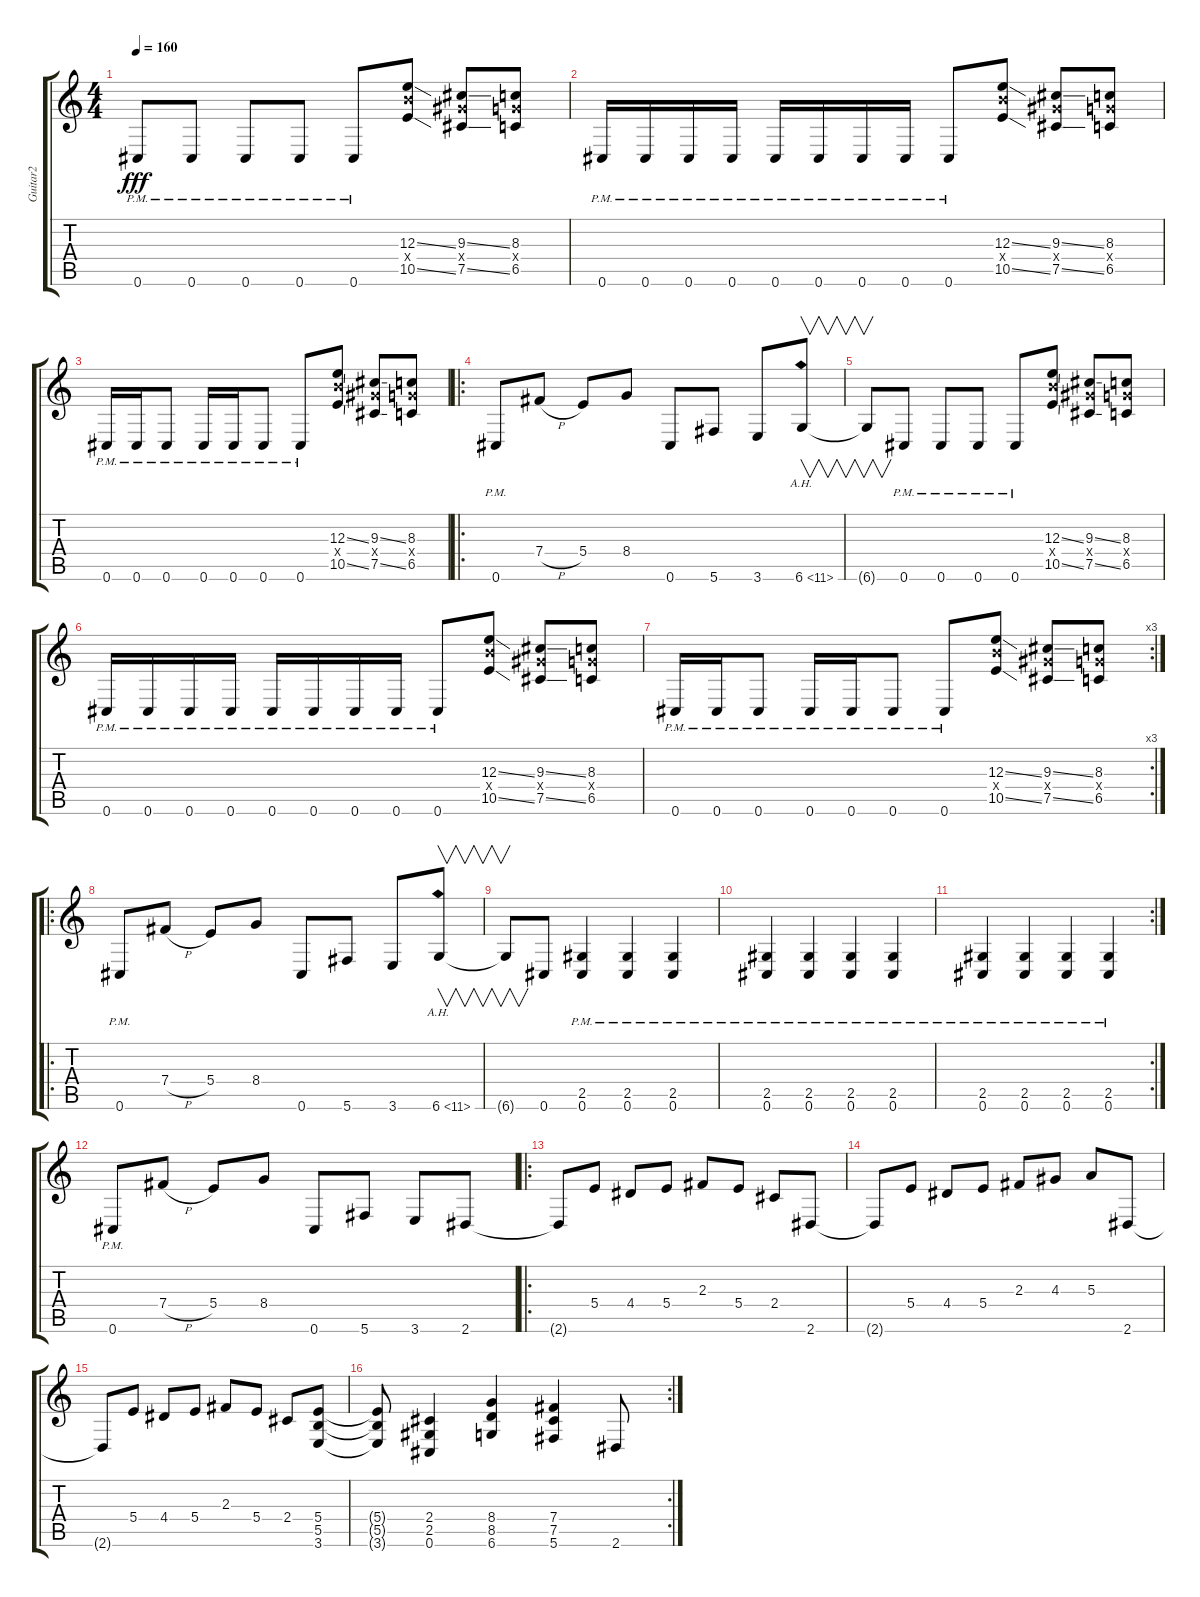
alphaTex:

\track ("Guitar2" "Guitar2") {instrument overdrivenguitar}
\staff {score tabs}
\tuning (Db4 Ab3 E3 B2 Gb2 Db2) {hide}
\ts (4 4)
\tempo 160
\clef g2
\ks c
0.6{pm}.8{dy fff} 0.6{pm}.8 0.6{pm}.8 0.6{pm}.8 0.6{pm}.8 (12.3{ss} 12.4{x} 10.5{ss}).8 (9.3{ss} 9.4{x} 7.5{ss}).8 (8.3 8.4{x} 6.5).8 |
0.6{pm}.16 0.6{pm}.16 0.6{pm}.16 0.6{pm}.16 0.6{pm}.16 0.6{pm}.16 0.6{pm}.16 0.6{pm}.16 0.6{pm}.8 (12.3{ss} 12.4{x} 10.5{ss}).8 (9.3{ss} 9.4{x} 7.5{ss}).8 (8.3 8.4{x} 6.5).8 |
0.6{pm}.16 0.6{pm}.16 0.6{pm}.8 0.6{pm}.16 0.6{pm}.16 0.6{pm}.8 0.6{pm}.8 (12.3{ss} 12.4{x} 10.5{ss}).8 (9.3{ss} 9.4{x} 7.5{ss}).8 (8.3 8.4{x} 6.5).8 |
\ro
0.6{pm}.8 7.4{h}.8 5.4.8 8.4.8 0.6.8 5.6.8 3.6.8 6.6{ah 5}.8{v} |
6.6{t}.8{v} 0.6{pm}.8 0.6{pm}.8 0.6{pm}.8 0.6{pm}.8 (12.3{ss} 12.4{x} 10.5{ss}).8 (9.3{ss} 9.4{x} 7.5{ss}).8 (8.3 8.4{x} 6.5).8 |
0.6{pm}.16 0.6{pm}.16 0.6{pm}.16 0.6{pm}.16 0.6{pm}.16 0.6{pm}.16 0.6{pm}.16 0.6{pm}.16 0.6{pm}.8 (12.3{ss} 12.4{x} 10.5{ss}).8 (9.3{ss} 9.4{x} 7.5{ss}).8 (8.3 8.4{x} 6.5).8 |
\rc 3
0.6{pm}.16 0.6{pm}.16 0.6{pm}.8 0.6{pm}.16 0.6{pm}.16 0.6{pm}.8 0.6{pm}.8 (12.3{ss} 12.4{x} 10.5{ss}).8 (9.3{ss} 9.4{x} 7.5{ss}).8 (8.3 8.4{x} 6.5).8 |
\ro
0.6{pm}.8 7.4{h}.8 5.4.8 8.4.8 0.6.8 5.6.8 3.6.8 6.6{ah 5}.8{v} |
6.6{t}.8{v} 0.6.8 (2.5{pm} 0.6{pm}).4 (2.5{pm} 0.6{pm}).4 (2.5{pm} 0.6{pm}).4 |
(2.5{pm} 0.6{pm}).4 (2.5{pm} 0.6{pm}).4 (2.5{pm} 0.6{pm}).4 (2.5{pm} 0.6{pm}).4 |
\rc 2
(2.5{pm} 0.6{pm}).4 (2.5{pm} 0.6{pm}).4 (2.5{pm} 0.6{pm}).4 (2.5{pm} 0.6{pm}).4 |
0.6{pm}.8 7.4{h}.8 5.4.8 8.4.8 0.6.8 5.6.8 3.6.8 2.6.8 |
\ro
2.6{t}.8 5.4.8 4.4.8 5.4.8 2.3.8 5.4.8 2.4.8 2.6.8 |
2.6{t}.8 5.4.8 4.4.8 5.4.8 2.3.8 4.3.8 5.3.8 2.6.8 |
2.6{t}.8 5.4.8 4.4.8 5.4.8 2.3.8 5.4.8 2.4.8 (5.4 5.5 3.6).8 |
\rc 2
(5.4{t} 5.5{t} 3.6{t}).8 (2.4 2.5 0.6).4 (8.4 8.5 6.6).4 (7.4 7.5 5.6).4 2.6.8
